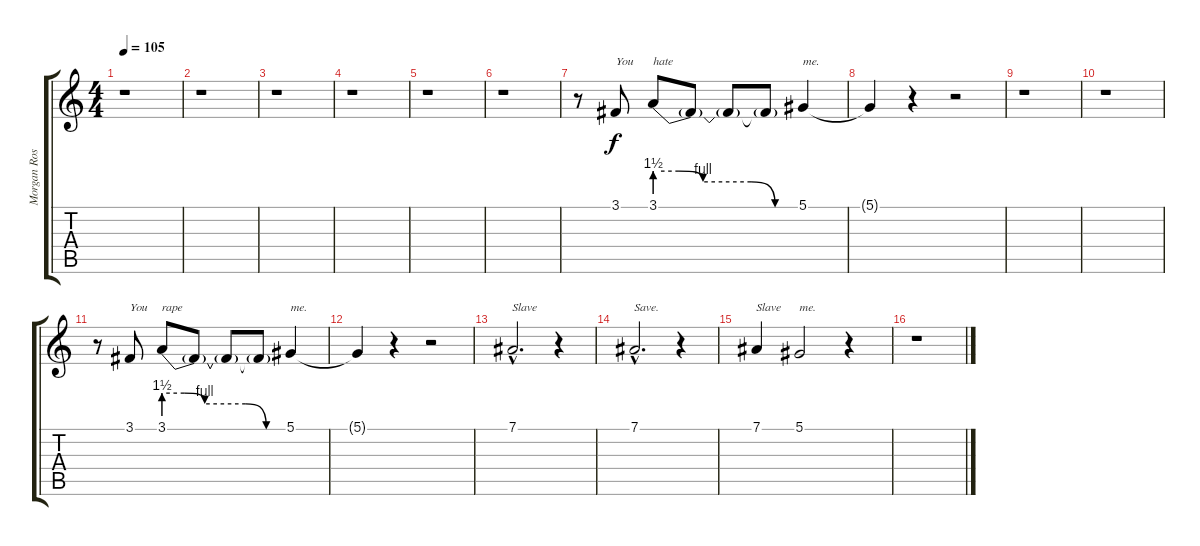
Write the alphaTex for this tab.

\track ("Morgan Rose - Backing Vocals" "Morgan Ros") {instrument lead2sawtooth}
\staff {score tabs}
\tuning (Eb4 Bb3 Gb3 Db3 Ab2 Eb2) {hide}
\ts (4 4)
\tempo 105
\clef g2
\ks c
r.1{dy f} |
r.1 |
r.1 |
r.1 |
r.1 |
r.1 |
r.8 3.1.8{txt "You"} 3.1{be (custom 0 6 10 6 20 4 40 4 50 0 60 0)}.8{txt "hate"} 3.1{t}.8 3.1{t}.8 3.1{t}.8 5.1.4{txt "me."} |
5.1{t}.4 r.4 r.2 |
r.1 |
r.1 |
r.8 3.1.8{txt "You"} 3.1{be (custom 0 6 10 6 20 4 40 4 50 0 60 0)}.8{txt "rape"} 3.1{t}.8 3.1{t}.8 3.1{t}.8 5.1.4{txt "me."} |
5.1{t}.4 r.4 r.2 |
7.1{hac}.2{d txt "Slave"} r.4 |
7.1{hac}.2{d txt "Save."} r.4 |
7.1.4{txt "Slave"} 5.1.2{txt "me."} r.4 |
r.1
